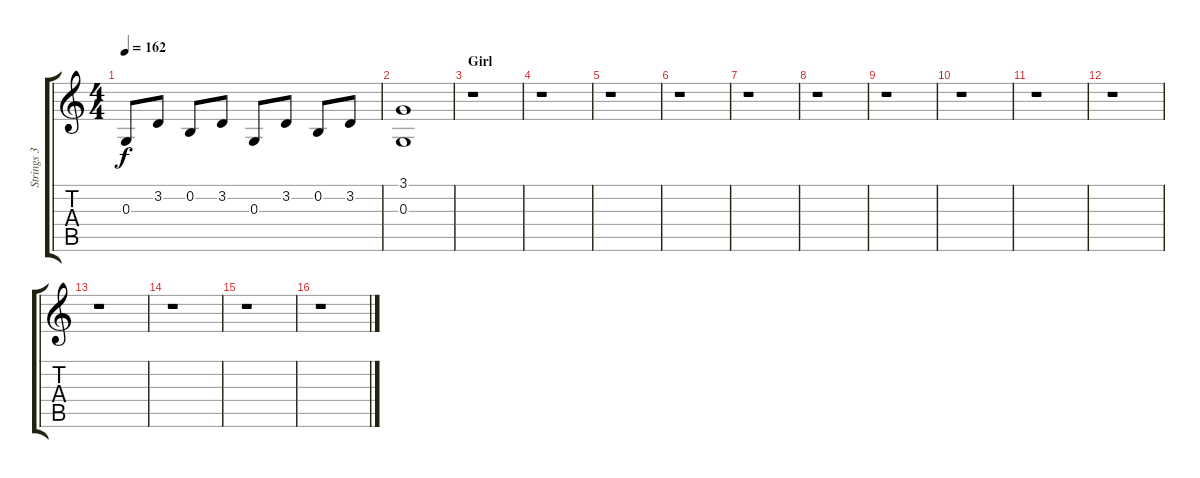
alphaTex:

\track ("Strings 3" "Strings 3") {instrument stringensemble1}
\staff {score tabs}
\tuning (E4 B3 G3 D3 A2 E2) {hide}
\ts (4 4)
\tempo 162
\clef g2
\ks c
0.3.8{dy f} 3.2.8 0.2.8 3.2.8 0.3.8 3.2.8 0.2.8 3.2.8 |
(3.1 0.3).1 |
\section ("" "Girl")
r.1 |
r.1 |
r.1 |
r.1 |
r.1 |
r.1 |
r.1 |
r.1 |
\section ("" "")
r.1 |
r.1 |
r.1 |
r.1 |
r.1 |
r.1
